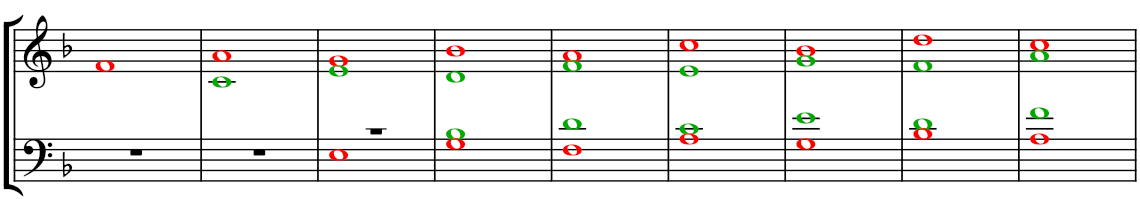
**kern	**kern
*part1	*part1
*staff2	*staff1
*I"Piano	*
*I'Pno.	*
!!LO:PB:g=z
*clefF4	*clefG2
*k[b-]	*k[b-]
*M4/4	*M4/4
*met(c)	*met(c)
=28	=28
1r	1fi
=29	=29
*	*^
1r	1ai	1cj
=30	=30	=30
*^	*	*
1r	1Ei	1gi	1ej
=31	=31	=31	=31
1B-j	1Gi	1b-i	1dj
=32	=32	=32	=32
1dj	1Fi	1ai	1fj
=33	=33	=33	=33
1cj	1Ai	1cci	1ej
=34	=34	=34	=34
1ej	1Gi	1b-i	1gj
=35	=35	=35	=35
1dj	1B-i	1ddi	1fj
=36	=36	=36	=36
1fj	1Ai	1cci	1aj
*v	*v	*	*
*	*v	*v
=	=
*-	*-
